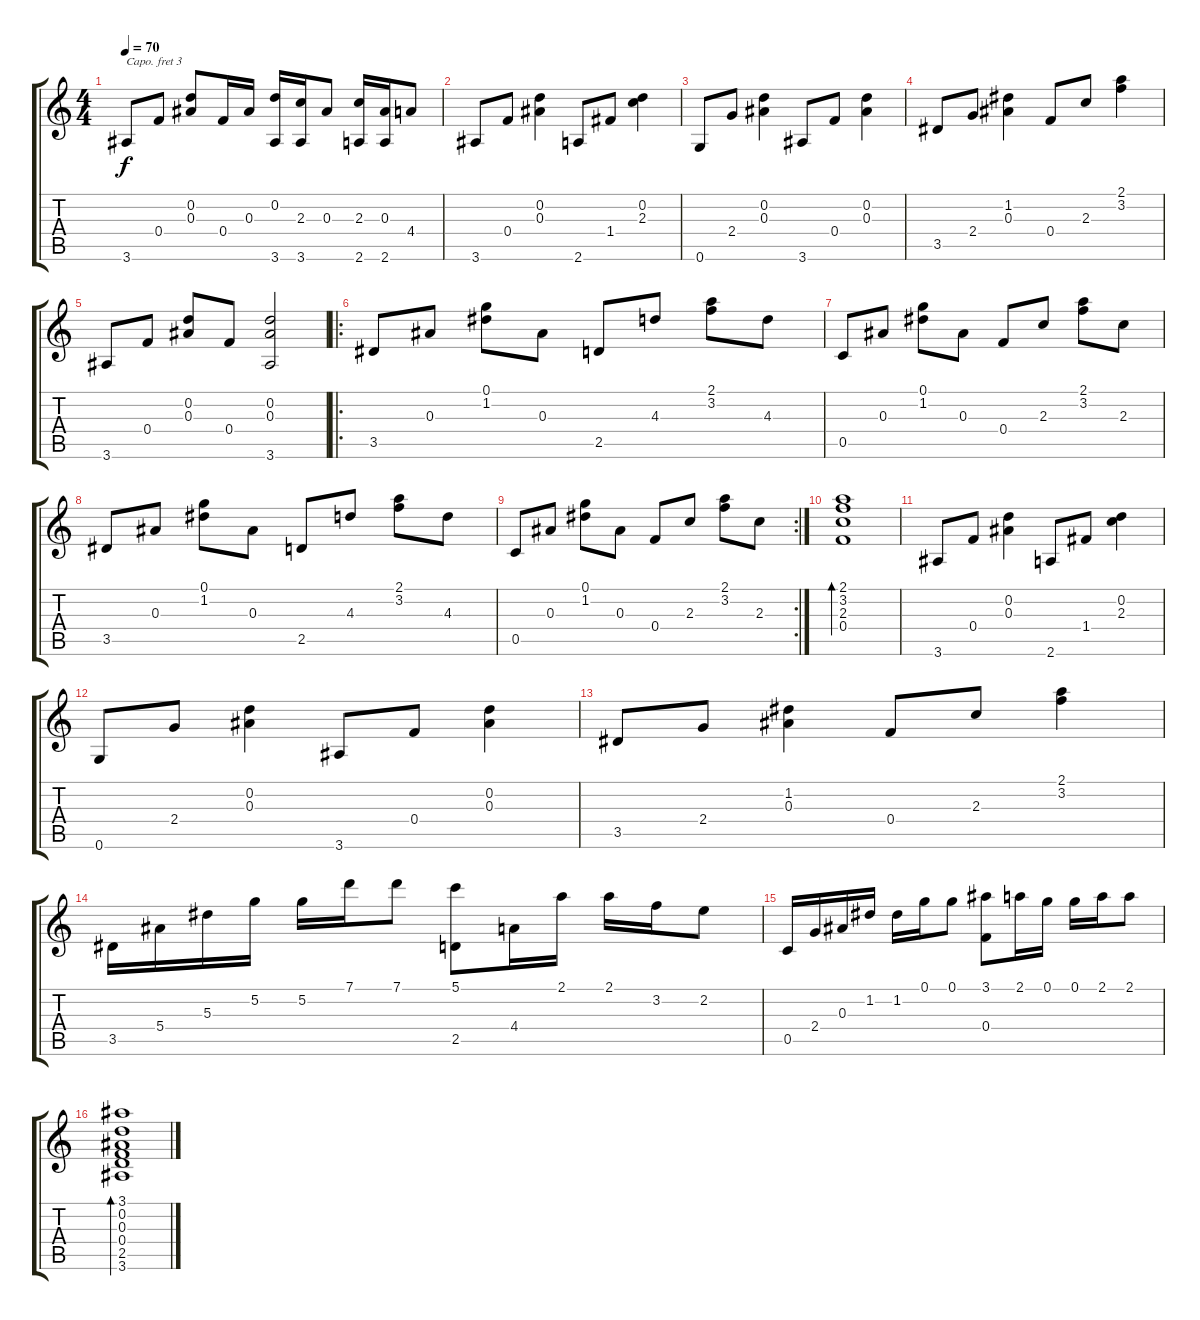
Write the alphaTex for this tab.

\track "" {instrument acousticguitarsteel}
\staff {score tabs}
\capo 3
\tuning (E4 B3 G3 D3 A2 E2) {hide}
\ts (4 4)
\tempo 70
\clef g2
\ks c
3.6.8{dy f} 0.4.8 (0.2 0.3).8 0.4.16 0.3.16 (0.2 3.6).16 (2.3 3.6).16 0.3.8 (2.3 2.6).16 (0.3 2.6).16 4.4.8 |
3.6.8 0.4.8 (0.2 0.3).4 2.6.8 1.4.8 (0.2 2.3).4 |
0.6.8 2.4.8 (0.2 0.3).4 3.6.8 0.4.8 (0.2 0.3).4 |
3.5.8 2.4.8 (1.2 0.3).4 0.4.8 2.3.8 (2.1 3.2).4 |
3.6.8 0.4.8 (0.2 0.3).8 0.4.8 (0.2 0.3 3.6).2 |
\ro
3.5.8 0.3.8 (0.1 1.2).8 0.3.8 2.5.8 4.3.8 (2.1 3.2).8 4.3.8 |
0.5.8 0.3.8 (0.1 1.2).8 0.3.8 0.4.8 2.3.8 (2.1 3.2).8 2.3.8 |
3.5.8 0.3.8 (0.1 1.2).8 0.3.8 2.5.8 4.3.8 (2.1 3.2).8 4.3.8 |
\rc 2
0.5.8 0.3.8 (0.1 1.2).8 0.3.8 0.4.8 2.3.8 (2.1 3.2).8 2.3.8 |
(2.1 3.2 2.3 0.4).1{bd 480} |
3.6.8 0.4.8 (0.2 0.3).4 2.6.8 1.4.8 (0.2 2.3).4 |
0.6.8 2.4.8 (0.2 0.3).4 3.6.8 0.4.8 (0.2 0.3).4 |
3.5.8 2.4.8 (1.2 0.3).4 0.4.8 2.3.8 (2.1 3.2).4 |
3.5.16 5.4.16 5.3.16 5.2.16 5.2.16 7.1.16 7.1.8 (5.1 2.5).8 4.4.16 2.1.16 2.1.16 3.2.16 2.2.8 |
0.5.16 2.4.16 0.3.16 1.2.16 1.2.16 0.1.16 0.1.8 (3.1 0.4).8 2.1.16 0.1.16 0.1.16 2.1.16 2.1.8 |
(3.1 0.2 0.3 0.4 2.5 3.6).1{bd 480}
